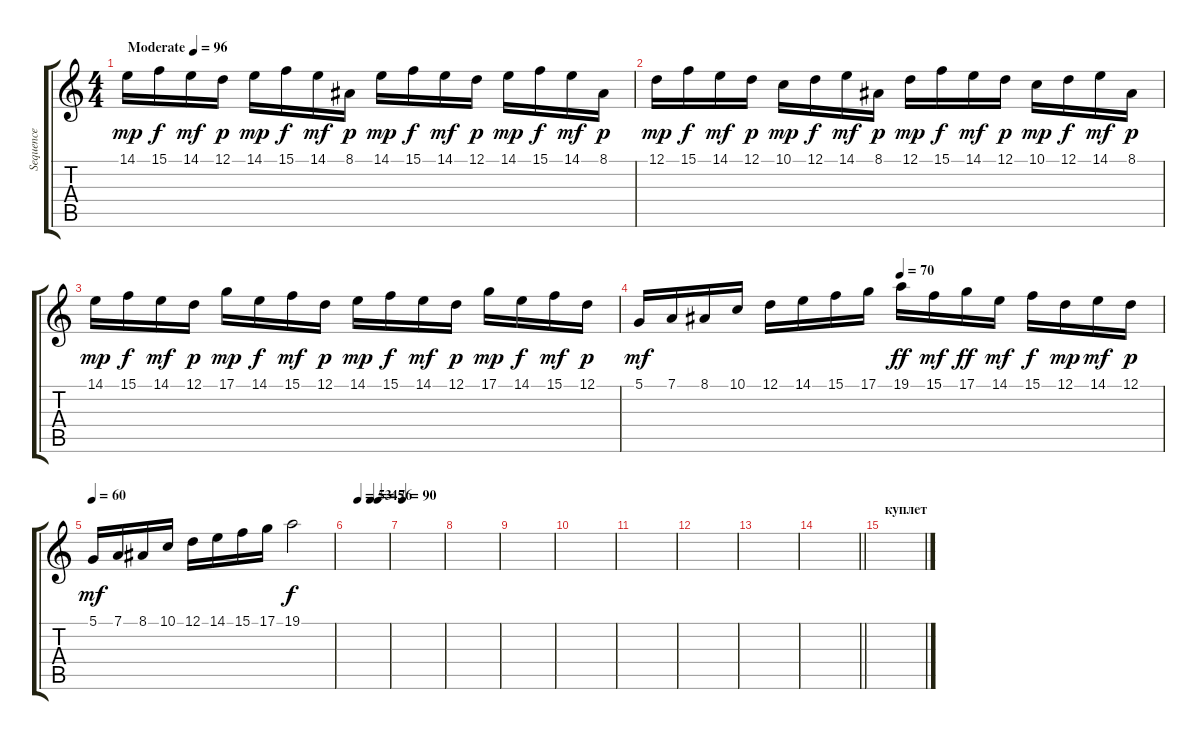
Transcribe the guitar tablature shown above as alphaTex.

\track ("Sequence" "Sequence") {instrument electricgrandpiano}
\staff {score tabs}
\tuning (D4 A3 F3 C3 G2 D2) {hide}
\ts (4 4)
\tempo (96 "Moderate")
\tempo 80
\tempo (96 "Moderate")
\clef g2
\ks c
14.1.16{dy mp instrument electricgrandpiano} 15.1.16{dy f} 14.1.16{dy mf} 12.1.16{dy p} 14.1.16{dy mp} 15.1.16{dy f} 14.1.16{dy mf} 8.1.16{dy p} 14.1.16{dy mp} 15.1.16{dy f} 14.1.16{dy mf} 12.1.16{dy p} 14.1.16{dy mp} 15.1.16{dy f} 14.1.16{dy mf} 8.1.16{dy p} |
12.1.16{dy mp} 15.1.16{dy f} 14.1.16{dy mf} 12.1.16{dy p} 10.1.16{dy mp} 12.1.16{dy f} 14.1.16{dy mf} 8.1.16{dy p} 12.1.16{dy mp} 15.1.16{dy f} 14.1.16{dy mf} 12.1.16{dy p} 10.1.16{dy mp} 12.1.16{dy f} 14.1.16{dy mf} 8.1.16{dy p} |
14.1.16{dy mp} 15.1.16{dy f} 14.1.16{dy mf} 12.1.16{dy p} 17.1.16{dy mp} 14.1.16{dy f} 15.1.16{dy mf} 12.1.16{dy p} 14.1.16{dy mp} 15.1.16{dy f} 14.1.16{dy mf} 12.1.16{dy p} 17.1.16{dy mp} 14.1.16{dy f} 15.1.16{dy mf} 12.1.16{dy p} |
\tempo (70 0.5)
5.1.16{dy mf} 7.1.16 8.1.16 10.1.16 12.1.16 14.1.16 15.1.16 17.1.16 19.1.16{dy ff} 15.1.16{dy mf} 17.1.16{dy ff} 14.1.16{dy mf} 15.1.16{dy f} 12.1.16{dy mp} 14.1.16{dy mf} 12.1.16{dy p} |
\tempo 60
5.1.16{dy mf} 7.1.16 8.1.16 10.1.16 12.1.16 14.1.16 15.1.16 17.1.16 19.1.2{dy f} |
\tempo (53 0.25)
\tempo (45 0.5625)
\tempo (76 0.75)
|
\tempo 90
|
|
|
|
|
|
|
\barLineRight lightlight
|
\section ("" "куплет")
